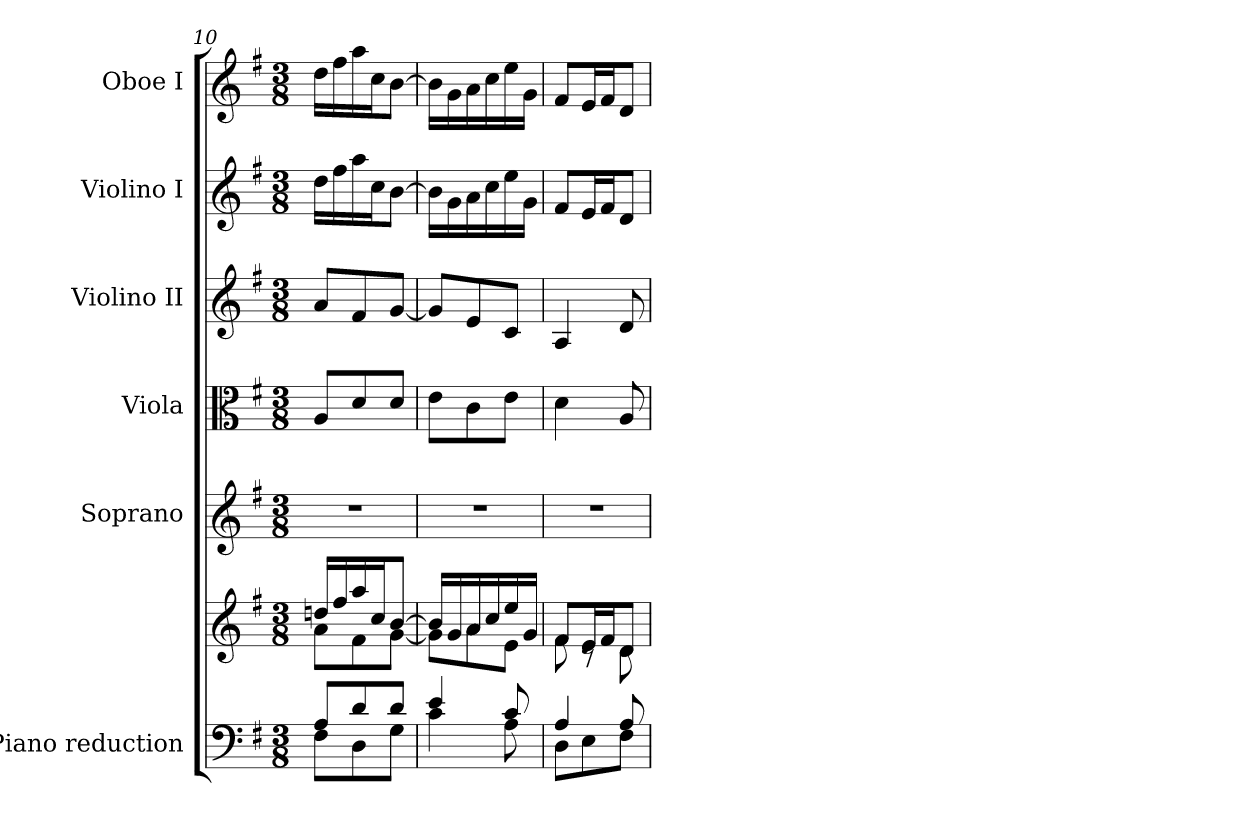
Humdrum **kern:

**kern	**kern	**kern	**kern	**kern	**kern	**kern
*part6	*part6	*part5	*part4	*part3	*part2	*part1
*staff7	*staff6	*staff5	*staff4	*staff3	*staff2	*staff1
*I"Piano reduction	*	*I"Soprano	*I"Viola	*I"Violino II	*I"Violino I	*I"Oboe I
*I'Pno	*	*	*I'Vla	*I'Vln	*I'Vln	*I'Ob
*clefF4	*clefG2	*clefG2	*clefC3	*clefG2	*clefG2	*clefG2
*k[f#]	*k[f#]	*k[f#]	*k[f#]	*k[f#]	*k[f#]	*k[f#]
*M3/8	*M3/8	*M3/8	*M3/8	*M3/8	*M3/8	*M3/8
=10	=10	=10	=10	=10	=10	=10
*^	*^	*	*	*	*	*
8A/L	8F#\L	16ddn/LL	8a\L	4.r	8A/L	8a/L	16dd\LL	16dd\LL
.	.	16ff#/	.	.	.	.	16ff#\	16ff#\
8d/	8D\	16aa/	8f#\	.	8d/	8f#/	16aa\	16aa\
.	.	16cc/J	.	.	.	.	16cc\J	16cc\J
8d/J	8G\J	[8b/J	[8g\J	.	8d/J	[8g/J	[8b\J	[8b\J
=11	=11	=11	=11	=11	=11	=11	=11	=11
4e/	4c\	16b/LL]	8g\L]	4.r	8e\L	8g/L]	16b\LL]	16b\LL]
.	.	16g/	.	.	.	.	16g\	16g\
.	.	16a/	8a\	.	8c\	8e/	16a\	16a\
.	.	16cc/	.	.	.	.	16cc\	16cc\
8c/	8A\	16ee/	8e\J	.	8e\J	8c/J	16ee\	16ee\
.	.	16g/JJ	.	.	.	.	16g\JJ	16g\JJ
=12	=12	=12	=12	=12	=12	=12	=12	=12
4A/	8D\L	8f#/L	8f#\	4.r	4d\	4A/	8f#/L	8f#/L
.	8E\	16e/L	8rc	.	.	.	16e/L	16e/L
.	.	16f#/J	.	.	.	.	16f#/J	16f#/J
8A/	8F#\J	8d/J	8d\	.	8A/	8d/	8d/J	8d/J
*v	*v	*	*	*	*	*	*	*
*	*v	*v	*	*	*	*	*
=	=	=	=	=	=	=
*-	*-	*-	*-	*-	*-	*-
